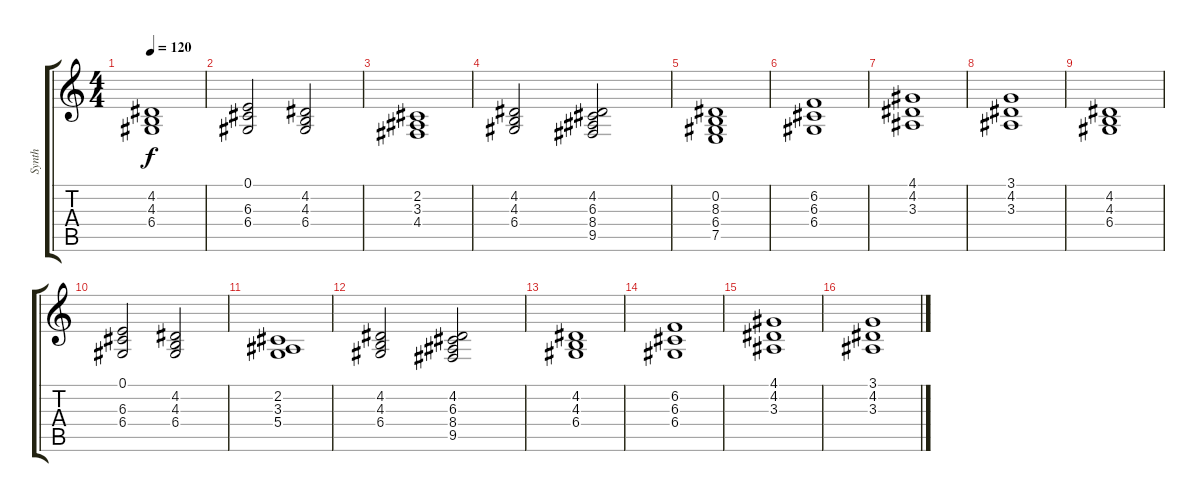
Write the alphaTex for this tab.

\track ("Synth" "Synth") {instrument stringensemble1}
\staff {score tabs}
\tuning (E4 B3 G3 D3 A2 E2) {hide}
\ts (4 4)
\tempo 120
\clef g2
\ks c
(4.2 4.3 6.4).1{dy f} |
(0.1 6.3 6.4).2 (4.2 4.3 6.4).2 |
(2.2 3.3 4.4).1 |
(4.2 4.3 6.4).2 (4.2 6.3 8.4 9.5).2 |
(0.2 8.3 6.4 7.5).1 |
(6.2 6.3 6.4).1 |
(4.1 4.2 3.3).1 |
(3.1 4.2 3.3).1 |
(4.2 4.3 6.4).1 |
(0.1 6.3 6.4).2 (4.2 4.3 6.4).2 |
(2.2 3.3 5.4).1 |
(4.2 4.3 6.4).2 (4.2 6.3 8.4 9.5).2 |
(4.2 4.3 6.4).1 |
(6.2 6.3 6.4).1 |
(4.1 4.2 3.3).1 |
(3.1 4.2 3.3).1
